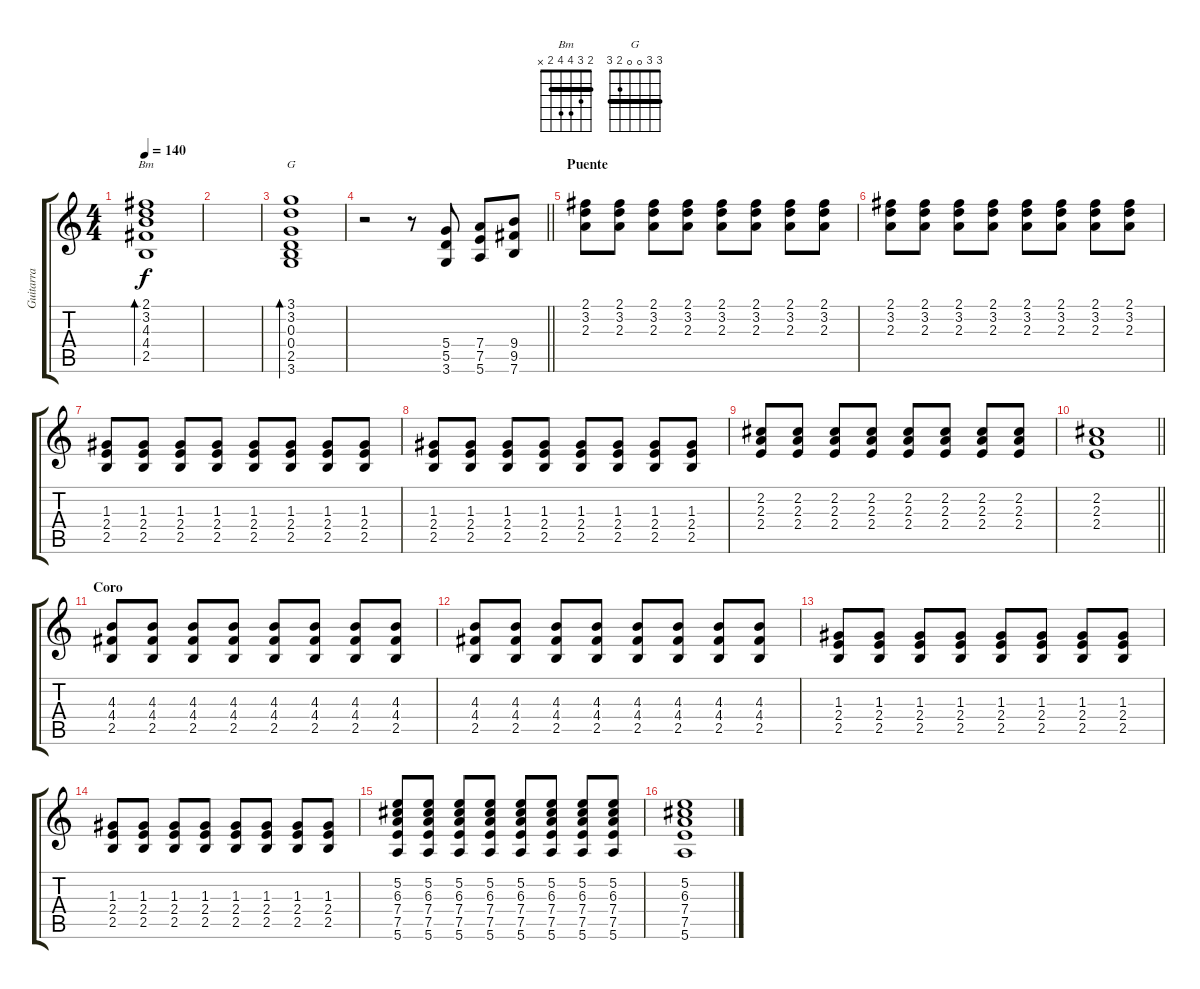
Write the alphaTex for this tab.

\track ("Guitarra" "Guitarra") {instrument electricguitarclean}
\staff {score tabs}
\tuning (E4 B3 G3 D3 A2 E2) {hide}
\chord ("Bm" 2 3 4 4 2 x) {barre 2}
\chord ("G" 3 3 0 0 2 3) {barre 3}
\ts (4 4)
\tempo 140
\clef g2
\ks c
(2.1 3.2 4.3 4.4 2.5).1{bd 480 ch "Bm" dy f} |
|
(3.1 3.2 0.3 0.4 2.5 3.6).1{bd 480 ch "G"} |
\barLineRight lightlight
r.2 r.8 (5.4 5.5 3.6).8{instrument overdrivenguitar} (7.4 7.5 5.6).8 (9.4 9.5 7.6).8 |
\section ("" "Puente")
(2.1 3.2 2.3).8 (2.1 3.2 2.3).8 (2.1 3.2 2.3).8 (2.1 3.2 2.3).8 (2.1 3.2 2.3).8 (2.1 3.2 2.3).8 (2.1 3.2 2.3).8 (2.1 3.2 2.3).8 |
(2.1 3.2 2.3).8 (2.1 3.2 2.3).8 (2.1 3.2 2.3).8 (2.1 3.2 2.3).8 (2.1 3.2 2.3).8 (2.1 3.2 2.3).8 (2.1 3.2 2.3).8 (2.1 3.2 2.3).8 |
(1.3 2.4 2.5).8 (1.3 2.4 2.5).8 (1.3 2.4 2.5).8 (1.3 2.4 2.5).8 (1.3 2.4 2.5).8 (1.3 2.4 2.5).8 (1.3 2.4 2.5).8 (1.3 2.4 2.5).8 |
(1.3 2.4 2.5).8 (1.3 2.4 2.5).8 (1.3 2.4 2.5).8 (1.3 2.4 2.5).8 (1.3 2.4 2.5).8 (1.3 2.4 2.5).8 (1.3 2.4 2.5).8 (1.3 2.4 2.5).8 |
(2.2 2.3 2.4).8 (2.2 2.3 2.4).8 (2.2 2.3 2.4).8 (2.2 2.3 2.4).8 (2.2 2.3 2.4).8 (2.2 2.3 2.4).8 (2.2 2.3 2.4).8 (2.2 2.3 2.4).8 |
\barLineRight lightlight
(2.2 2.3 2.4).1 |
\section ("" "Coro")
(4.3 4.4 2.5).8 (4.3 4.4 2.5).8 (4.3 4.4 2.5).8 (4.3 4.4 2.5).8 (4.3 4.4 2.5).8 (4.3 4.4 2.5).8 (4.3 4.4 2.5).8 (4.3 4.4 2.5).8 |
(4.3 4.4 2.5).8 (4.3 4.4 2.5).8 (4.3 4.4 2.5).8 (4.3 4.4 2.5).8 (4.3 4.4 2.5).8 (4.3 4.4 2.5).8 (4.3 4.4 2.5).8 (4.3 4.4 2.5).8 |
(1.3 2.4 2.5).8 (1.3 2.4 2.5).8 (1.3 2.4 2.5).8 (1.3 2.4 2.5).8 (1.3 2.4 2.5).8 (1.3 2.4 2.5).8 (1.3 2.4 2.5).8 (1.3 2.4 2.5).8 |
(1.3 2.4 2.5).8 (1.3 2.4 2.5).8 (1.3 2.4 2.5).8 (1.3 2.4 2.5).8 (1.3 2.4 2.5).8 (1.3 2.4 2.5).8 (1.3 2.4 2.5).8 (1.3 2.4 2.5).8 |
(5.2 6.3 7.4 7.5 5.6).8 (5.2 6.3 7.4 7.5 5.6).8 (5.2 6.3 7.4 7.5 5.6).8 (5.2 6.3 7.4 7.5 5.6).8 (5.2 6.3 7.4 7.5 5.6).8 (5.2 6.3 7.4 7.5 5.6).8 (5.2 6.3 7.4 7.5 5.6).8 (5.2 6.3 7.4 7.5 5.6).8 |
(5.2 6.3 7.4 7.5 5.6).1
